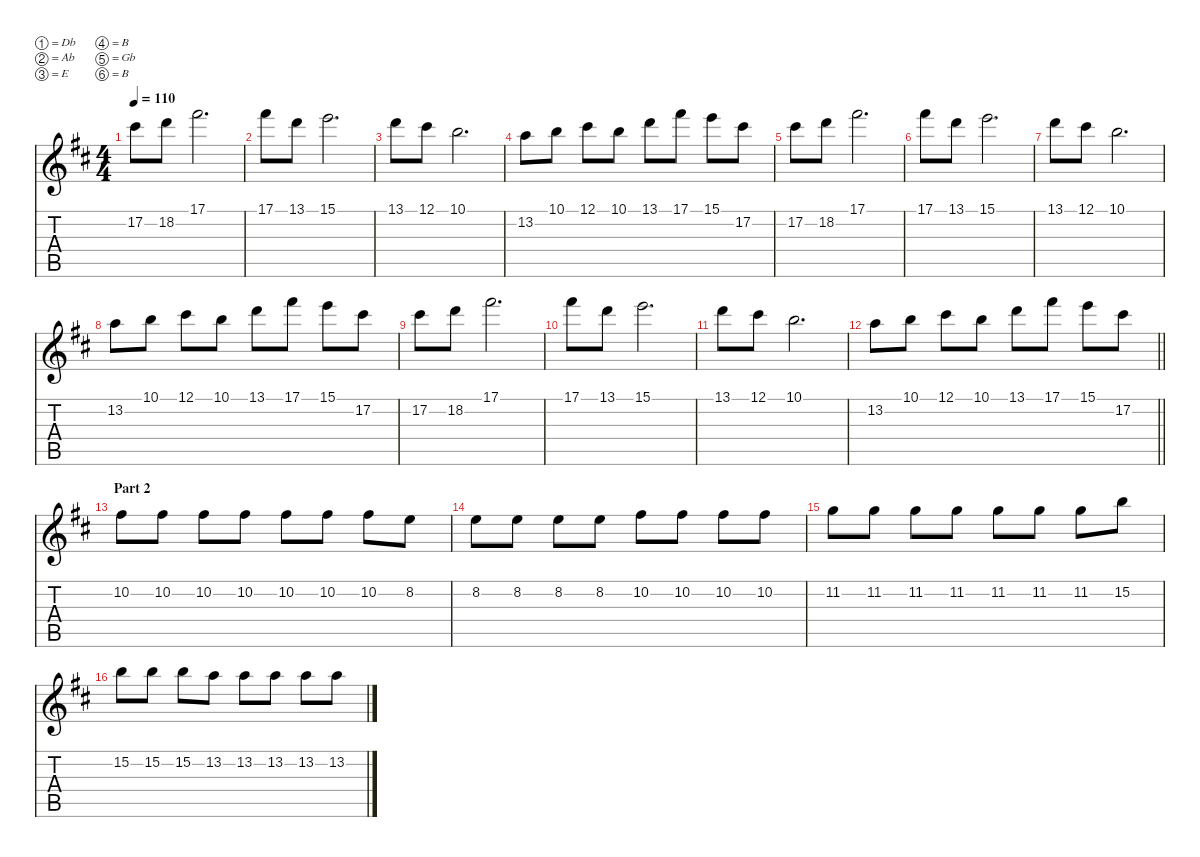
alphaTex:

\defaultSystemsLayout 4
\hideDynamics
\bracketExtendMode nobrackets
\singleTrackTrackNamePolicy hidden
\multiTrackTrackNamePolicy hidden
\firstSystemTrackNameMode fullname
\firstSystemTrackNameOrientation horizontal
\otherSystemsTrackNameOrientation horizontal
\track ("Aaron Turner Dist" "dist.guit.") {defaultSystemsLayout 8 instrument distortionguitar}
\staff {score tabs}
\tuning (Db4 Ab3 E3 B2 Gb2 B1)
\ts (4 4)
\tempo 110
\clef g2
\ks bminor
17.2{acc #}.8{dy f beam Down} 18.2{acc forcenatural}.8{beam Down} 17.1{acc #}.2{d beam Down} |
17.1{acc #}.8{beam Down} 13.1{acc forcenatural}.8{beam Down} 15.1{acc forcenatural}.2{d beam Down} |
13.1{acc forcenatural}.8{beam Down} 12.1{acc #}.8{beam Down} 10.1{acc forcenatural}.2{d beam Down} |
13.2{acc forcenatural}.8{beam Down} 10.1{acc forcenatural}.8{beam Down} 12.1{acc #}.8{beam Down} 10.1{acc forcenatural}.8{beam Down} 13.1{acc forcenatural}.8{beam Down} 17.1{acc #}.8{beam Down} 15.1{acc forcenatural}.8{beam Down} 17.2{acc #}.8{beam Down} |
17.2{acc #}.8{beam Down} 18.2{acc forcenatural}.8{beam Down} 17.1{acc #}.2{d beam Down} |
17.1{acc #}.8{beam Down} 13.1{acc forcenatural}.8{beam Down} 15.1{acc forcenatural}.2{d beam Down} |
13.1{acc forcenatural}.8{beam Down} 12.1{acc #}.8{beam Down} 10.1{acc forcenatural}.2{d beam Down} |
13.2{acc forcenatural}.8{beam Down} 10.1{acc forcenatural}.8{beam Down} 12.1{acc #}.8{beam Down} 10.1{acc forcenatural}.8{beam Down} 13.1{acc forcenatural}.8{beam Down} 17.1{acc #}.8{beam Down} 15.1{acc forcenatural}.8{beam Down} 17.2{acc #}.8{beam Down} |
17.2{acc #}.8{beam Down} 18.2{acc forcenatural}.8{beam Down} 17.1{acc #}.2{d beam Down} |
17.1{acc #}.8{beam Down} 13.1{acc forcenatural}.8{beam Down} 15.1{acc forcenatural}.2{d beam Down} |
13.1{acc forcenatural}.8{beam Down} 12.1{acc #}.8{beam Down} 10.1{acc forcenatural}.2{d beam Down} |
\barLineRight lightlight
13.2{acc forcenatural}.8{beam Down} 10.1{acc forcenatural}.8{beam Down} 12.1{acc #}.8{beam Down} 10.1{acc forcenatural}.8{beam Down} 13.1{acc forcenatural}.8{beam Down} 17.1{acc #}.8{beam Down} 15.1{acc forcenatural}.8{beam Down} 17.2{acc #}.8{beam Down} |
\section ("" "Part 2")
10.2{acc #}.8{beam Down} 10.2{acc #}.8{beam Down} 10.2{acc #}.8{beam Down} 10.2{acc #}.8{beam Down} 10.2{acc #}.8{beam Down} 10.2{acc #}.8{beam Down} 10.2{acc #}.8{beam Down} 8.2{acc forcenatural}.8{beam Down} |
8.2{acc forcenatural}.8{beam Down} 8.2{acc forcenatural}.8{beam Down} 8.2{acc forcenatural}.8{beam Down} 8.2{acc forcenatural}.8{beam Down} 10.2{acc #}.8{beam Down} 10.2{acc #}.8{beam Down} 10.2{acc #}.8{beam Down} 10.2{acc #}.8{beam Down} |
11.2{acc forcenatural}.8{beam Down} 11.2{acc forcenatural}.8{beam Down} 11.2{acc forcenatural}.8{beam Down} 11.2{acc forcenatural}.8{beam Down} 11.2{acc forcenatural}.8{beam Down} 11.2{acc forcenatural}.8{beam Down} 11.2{acc forcenatural}.8{beam Down} 15.2{acc forcenatural}.8{beam Down} |
15.2{acc forcenatural}.8{beam Down} 15.2{acc forcenatural}.8{beam Down} 15.2{acc forcenatural}.8{beam Down} 13.2{acc forcenatural}.8{beam Down} 13.2{acc forcenatural}.8{beam Down} 13.2{acc forcenatural}.8{beam Down} 13.2{acc forcenatural}.8{beam Down} 13.2{acc forcenatural}.8{beam Down}
